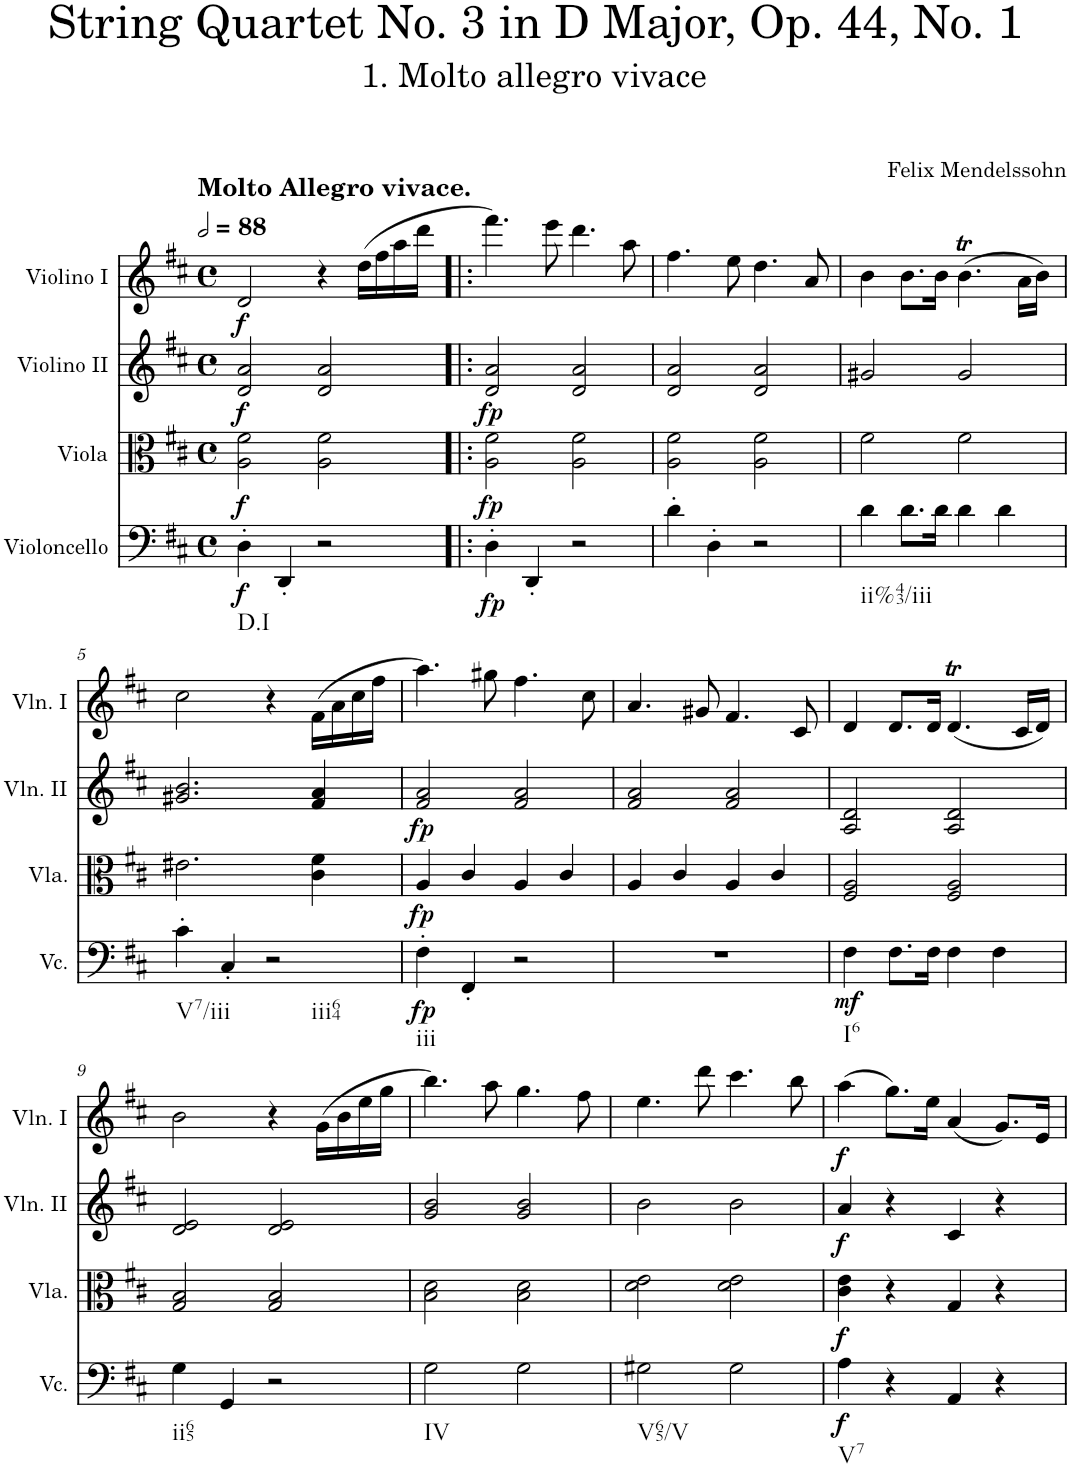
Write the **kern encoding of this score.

**kern	**dynam	**kern	**dynam	**kern	**dynam	**kern	**dynam
*part4	*part4	*part3	*part3	*part2	*part2	*part1	*part1
*staff4	*staff4	*staff3	*staff3	*staff2	*staff2	*staff1	*staff1
*I"Violoncello	*	*I"Viola	*	*I"Violino II	*	*I"Violino I	*
*I'Vc.	*	*I'Vla.	*	*I'Vln. II	*	*I'Vln. I	*
*clefF4	*	*clefC3	*	*clefG2	*	*clefG2	*
*k[f#c#]	*	*k[f#c#]	*	*k[f#c#]	*	*k[f#c#]	*
*M4/4	*	*M4/4	*	*M4/4	*	*M4/4	*
*met(c)	*	*met(c)	*	*met(c)	*	*met(c)	*
*MM176	*	*MM176	*	*MM176	*	*MM176	*
=1	=1	=1	=1	=1	=1	=1	=1
!	!	!	!	!	!	!LO:TX:a:B:t=Molto Allegro vivace.	!
!LO:TX:b:t=D.I	!	!	!	!	!	!	!
!	!LO:DY:b	!	!LO:DY:b	!	!LO:DY:b	!	!LO:DY:b
4D'\	f	2A\ 2f#\	f	2d/ 2a/	f	2d/	f
4DD'/	.	.	.	.	.	.	.
2r	.	2A\ 2f#\	.	2d/ 2a/	.	4r	.
.	.	.	.	.	.	(16dd\LL	.
.	.	.	.	.	.	16ff#\	.
.	.	.	.	.	.	16aa\	.
.	.	.	.	.	.	16ddd\JJ	.
=2!|:	=2!|:	=2!|:	=2!|:	=2!|:	=2!|:	=2!|:	=2!|:
!	!LO:DY:b	!	!LO:DY:b	!	!LO:DY:b	!	!
4D'\	fp	2A\ 2f#\	fp	2d/ 2a/	fp	4.fff#\)	.
4DD'/	.	.	.	.	.	.	.
.	.	.	.	.	.	8eee\	.
2r	.	2A\ 2f#\	.	2d/ 2a/	.	4.ddd\	.
.	.	.	.	.	.	8aa\	.
=3	=3	=3	=3	=3	=3	=3	=3
4d'\	.	2A\ 2f#\	.	2d/ 2a/	.	4.ff#\	.
4D'\	.	.	.	.	.	.	.
.	.	.	.	.	.	8ee\	.
2r	.	2A\ 2f#\	.	2d/ 2a/	.	4.dd\	.
.	.	.	.	.	.	8a/	.
=4	=4	=4	=4	=4	=4	=4	=4
!LO:TX:b:t=ii%43/iii	!	!	!	!	!	!	!
4d\	.	2f#\	.	2g#X/	.	4b\	.
8.d\L	.	.	.	.	.	8.b\L	.
16d\Jk	.	.	.	.	.	16b\Jk	.
4d\	.	2f#\	.	2g#/	.	(4.bT\	.
4d\	.	.	.	.	.	.	.
.	.	.	.	.	.	16a\LL	.
.	.	.	.	.	.	16b\JJ)	.
!!LO:LB:g=z
=5	=5	=5	=5	=5	=5	=5	=5
!LO:TX:b:t=V7/iii	!	!	!	!	!	!	!
4c#'\	.	2.e#X\	.	2.g#X/ 2.b/	.	2cc#\	.
4C#'/	.	.	.	.	.	.	.
!LO:TX:b:t=iii64	!	!	!	!	!	!	!
2r	.	.	.	.	.	4r	.
.	.	4c#\ 4f#\	.	4f#/ 4a/	.	(16f#\LL	.
.	.	.	.	.	.	16a\	.
.	.	.	.	.	.	16cc#\	.
.	.	.	.	.	.	16ff#\JJ	.
=6	=6	=6	=6	=6	=6	=6	=6
!LO:TX:b:t=iii	!	!	!	!	!	!	!
!	!LO:DY:b	!	!LO:DY:b	!	!LO:DY:b	!	!
4F#'\	fp	4A/	fp	2f#/ 2a/	fp	4.aa\)	.
4FF#'/	.	4c#/	.	.	.	.	.
.	.	.	.	.	.	8gg#X\	.
2r	.	4A/	.	2f#/ 2a/	.	4.ff#\	.
.	.	4c#/	.	.	.	.	.
.	.	.	.	.	.	8cc#\	.
=7	=7	=7	=7	=7	=7	=7	=7
1r	.	4A/	.	2f#/ 2a/	.	4.a/	.
.	.	4c#/	.	.	.	.	.
.	.	.	.	.	.	8g#X/	.
.	.	4A/	.	2f#/ 2a/	.	4.f#/	.
.	.	4c#/	.	.	.	.	.
.	.	.	.	.	.	8c#/	.
=8	=8	=8	=8	=8	=8	=8	=8
!LO:TX:b:t=I6	!	!	!	!	!	!	!
!	!LO:DY:b	!	!	!	!	!	!
4F#\	mf	2F#/ 2A/	.	2A/ 2d/	.	4d/	.
8.F#\L	.	.	.	.	.	8.d/L	.
16F#\Jk	.	.	.	.	.	16d/Jk	.
4F#\	.	2F#/ 2A/	.	2A/ 2d/	.	(4.dT/	.
4F#\	.	.	.	.	.	.	.
.	.	.	.	.	.	16c#/LL	.
.	.	.	.	.	.	16d/JJ)	.
!!LO:LB:g=z
=9	=9	=9	=9	=9	=9	=9	=9
!LO:TX:b:t=ii65	!	!	!	!	!	!	!
4G\	.	2G/ 2B/	.	2d/ 2e/	.	2b\	.
4GG/	.	.	.	.	.	.	.
2r	.	2G/ 2B/	.	2d/ 2e/	.	4r	.
.	.	.	.	.	.	(16g\LL	.
.	.	.	.	.	.	16b\	.
.	.	.	.	.	.	16ee\	.
.	.	.	.	.	.	16gg\JJ	.
=10	=10	=10	=10	=10	=10	=10	=10
!LO:TX:b:t=IV	!	!	!	!	!	!	!
2G\	.	2B\ 2d\	.	2g/ 2b/	.	4.bb\)	.
.	.	.	.	.	.	8aa\	.
2G\	.	2B\ 2d\	.	2g/ 2b/	.	4.gg\	.
.	.	.	.	.	.	8ff#\	.
=11	=11	=11	=11	=11	=11	=11	=11
!LO:TX:b:t=V65/V	!	!	!	!	!	!	!
2G#X\	.	2d\ 2e\	.	2b\	.	4.ee\	.
.	.	.	.	.	.	8ddd\	.
2G#\	.	2d\ 2e\	.	2b\	.	4.ccc#\	.
.	.	.	.	.	.	8bb\	.
=12	=12	=12	=12	=12	=12	=12	=12
!LO:TX:b:t=V7	!	!	!	!	!	!	!
!	!LO:DY:b	!	!LO:DY:b	!	!LO:DY:b	!	!LO:DY:b
4A\	f	4c#\ 4e\	f	4a/	f	(4aa\	f
4r	.	4r	.	4r	.	8.gg\L)	.
.	.	.	.	.	.	16ee\Jk	.
4AA/	.	4G/	.	4c#/	.	(4a/	.
4r	.	4r	.	4r	.	8.g/L)	.
.	.	.	.	.	.	16e/Jk	.
=	=	=	=	=	=	=	=
*-	*-	*-	*-	*-	*-	*-	*-
